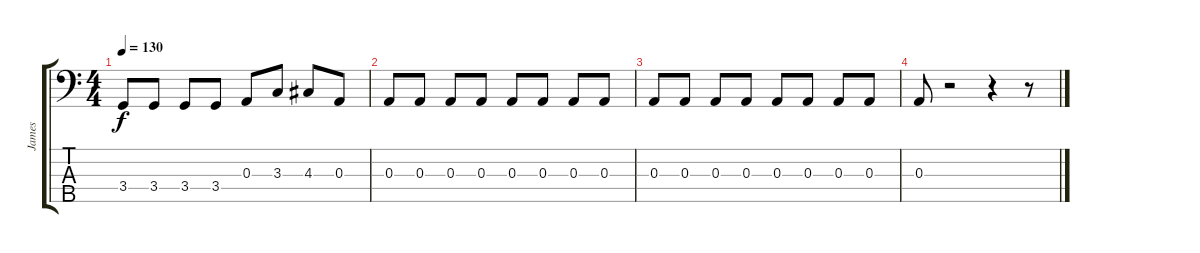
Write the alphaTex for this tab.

\track ("James" "James") {instrument electricbassfinger}
\staff {score tabs}
\tuning (G2 D2 A1 E1 B0) {hide}
\ts (4 4)
\tempo 130
\clef f4
\ks c
3.4.8{dy f} 3.4.8 3.4.8 3.4.8 0.3.8 3.3.8 4.3.8 0.3.8 |
0.3.8 0.3.8 0.3.8 0.3.8 0.3.8 0.3.8 0.3.8 0.3.8 |
0.3.8 0.3.8 0.3.8 0.3.8 0.3.8 0.3.8 0.3.8 0.3.8 |
0.3.8 r.2 r.4 r.8
